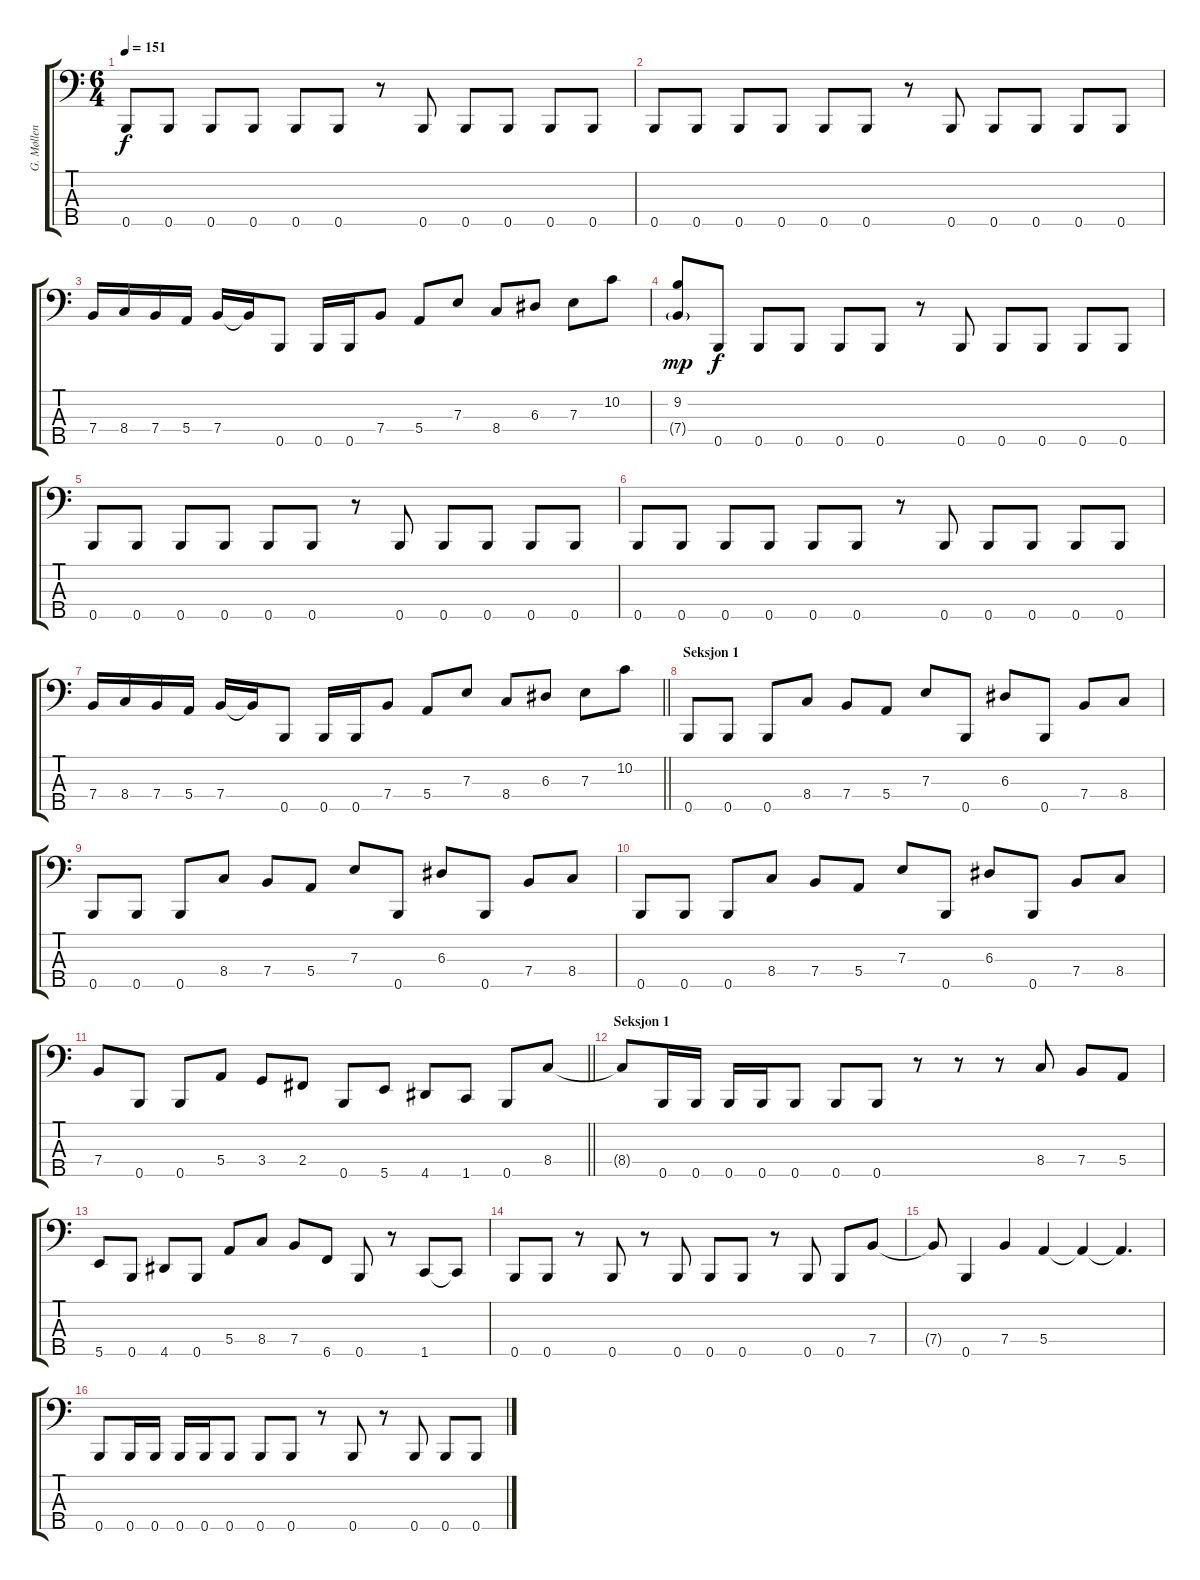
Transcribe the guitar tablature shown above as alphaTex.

\track ("G. Møllen" "G. Møllen") {instrument electricbassfinger}
\staff {score tabs}
\tuning (G2 D2 A1 E1 B0) {hide}
\ts (6 4)
\tempo 151
\clef f4
\ks c
0.5.8{dy f} 0.5.8 0.5.8 0.5.8 0.5.8 0.5.8 r.8 0.5.8 0.5.8 0.5.8 0.5.8 0.5.8 |
0.5.8 0.5.8 0.5.8 0.5.8 0.5.8 0.5.8 r.8 0.5.8 0.5.8 0.5.8 0.5.8 0.5.8 |
7.4.16 8.4.16 7.4.16 5.4.16 7.4.16 7.4{t}.16 0.5.8 0.5.16 0.5.16 7.4.8 5.4.8 7.3.8 8.4.8 6.3.8 7.3.8 10.2.8 |
(9.2 7.4{g}).8{dy mp} 0.5.8{dy f} 0.5.8 0.5.8 0.5.8 0.5.8 r.8 0.5.8 0.5.8 0.5.8 0.5.8 0.5.8 |
0.5.8 0.5.8 0.5.8 0.5.8 0.5.8 0.5.8 r.8 0.5.8 0.5.8 0.5.8 0.5.8 0.5.8 |
0.5.8 0.5.8 0.5.8 0.5.8 0.5.8 0.5.8 r.8 0.5.8 0.5.8 0.5.8 0.5.8 0.5.8 |
\barLineRight lightlight
7.4.16 8.4.16 7.4.16 5.4.16 7.4.16 7.4{t}.16 0.5.8 0.5.16 0.5.16 7.4.8 5.4.8 7.3.8 8.4.8 6.3.8 7.3.8 10.2.8 |
\section ("" "Seksjon 1")
0.5.8 0.5.8 0.5.8 8.4.8 7.4.8 5.4.8 7.3.8 0.5.8 6.3.8 0.5.8 7.4.8 8.4.8 |
0.5.8 0.5.8 0.5.8 8.4.8 7.4.8 5.4.8 7.3.8 0.5.8 6.3.8 0.5.8 7.4.8 8.4.8 |
0.5.8 0.5.8 0.5.8 8.4.8 7.4.8 5.4.8 7.3.8 0.5.8 6.3.8 0.5.8 7.4.8 8.4.8 |
\barLineRight lightlight
7.4.8 0.5.8 0.5.8 5.4.8 3.4.8 2.4.8 0.5.8 5.5.8 4.5.8 1.5.8 0.5.8 8.4.8 |
\section ("" "Seksjon 1")
8.4{t}.8 0.5.16 0.5.16 0.5.16 0.5.16 0.5.8 0.5.8 0.5.8 r.8 r.8 r.8 8.4.8 7.4.8 5.4.8 |
5.5.8 0.5.8 4.5.8 0.5.8 5.4.8 8.4.8 7.4.8 6.5.8 0.5.8 r.8 1.5.8 1.5{t}.8 |
0.5.8 0.5.8 r.8 0.5.8 r.8 0.5.8 0.5.8 0.5.8 r.8 0.5.8 0.5.8 7.4.8 |
7.4{t}.8 0.5.4 7.4.4 5.4.4 5.4{t}.4 5.4{t}.4{d} |
0.5.8 0.5.16 0.5.16 0.5.16 0.5.16 0.5.8 0.5.8 0.5.8 r.8 0.5.8 r.8 0.5.8 0.5.8 0.5.8
